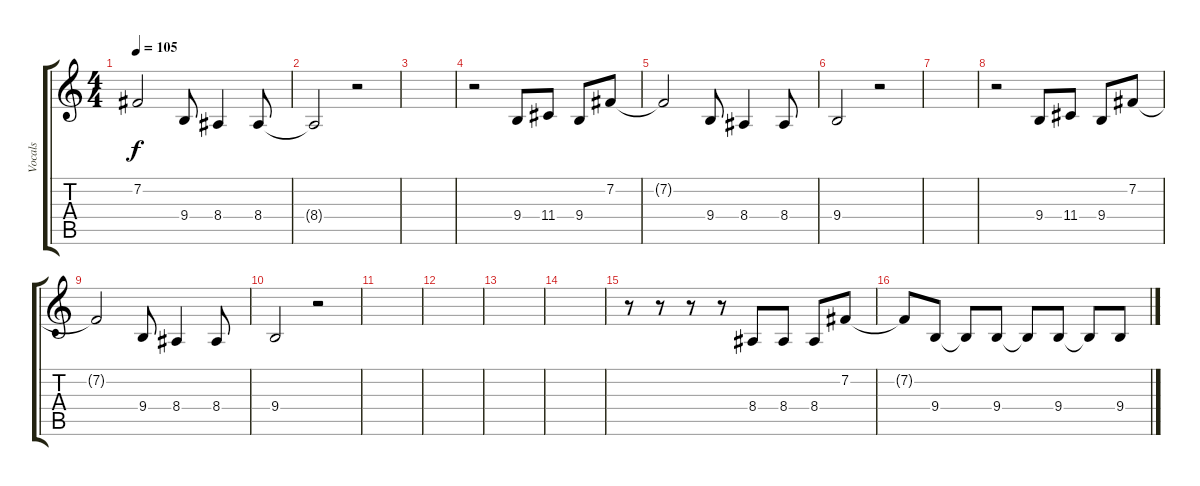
\track ("Vocals" "Vocals") {instrument altosax}
\staff {score tabs}
\tuning (E4 B3 G3 D3 A2 E2) {hide}
\ts (4 4)
\tempo 105
\clef g2
\ks c
7.2{t}.2{dy f} 9.4.8 8.4.4 8.4.8 |
8.4{t}.2 r.2 |
|
r.2 9.4.8 11.4.8 9.4.8 7.2.8 |
7.2{t}.2 9.4.8 8.4.4 8.4.8 |
9.4.2 r.2 |
|
r.2 9.4.8 11.4.8 9.4.8 7.2.8 |
7.2{t}.2 9.4.8 8.4.4 8.4.8 |
9.4.2 r.2 |
|
|
|
|
r.8 r.8 r.8 r.8 8.4.8 8.4.8 8.4.8 7.2.8 |
7.2{t}.8 9.4.8 9.4{t}.8 9.4.8 9.4{t}.8 9.4.8 9.4{t}.8 9.4.8
